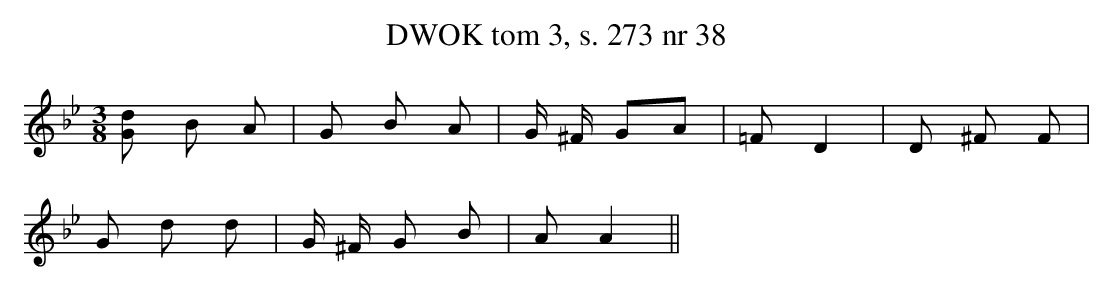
X:1
T: DWOK tom 3, s. 273 nr 38
L: 1/16
M: 3/8
K: Bb
[d2G2] B2 A2| G2 B2 A2 | G ^F G2A2 | =F2 D4 | D2 ^F2 F2 |
G2 d2 d2 | G ^F G2 B2 | A2 A4 ||
